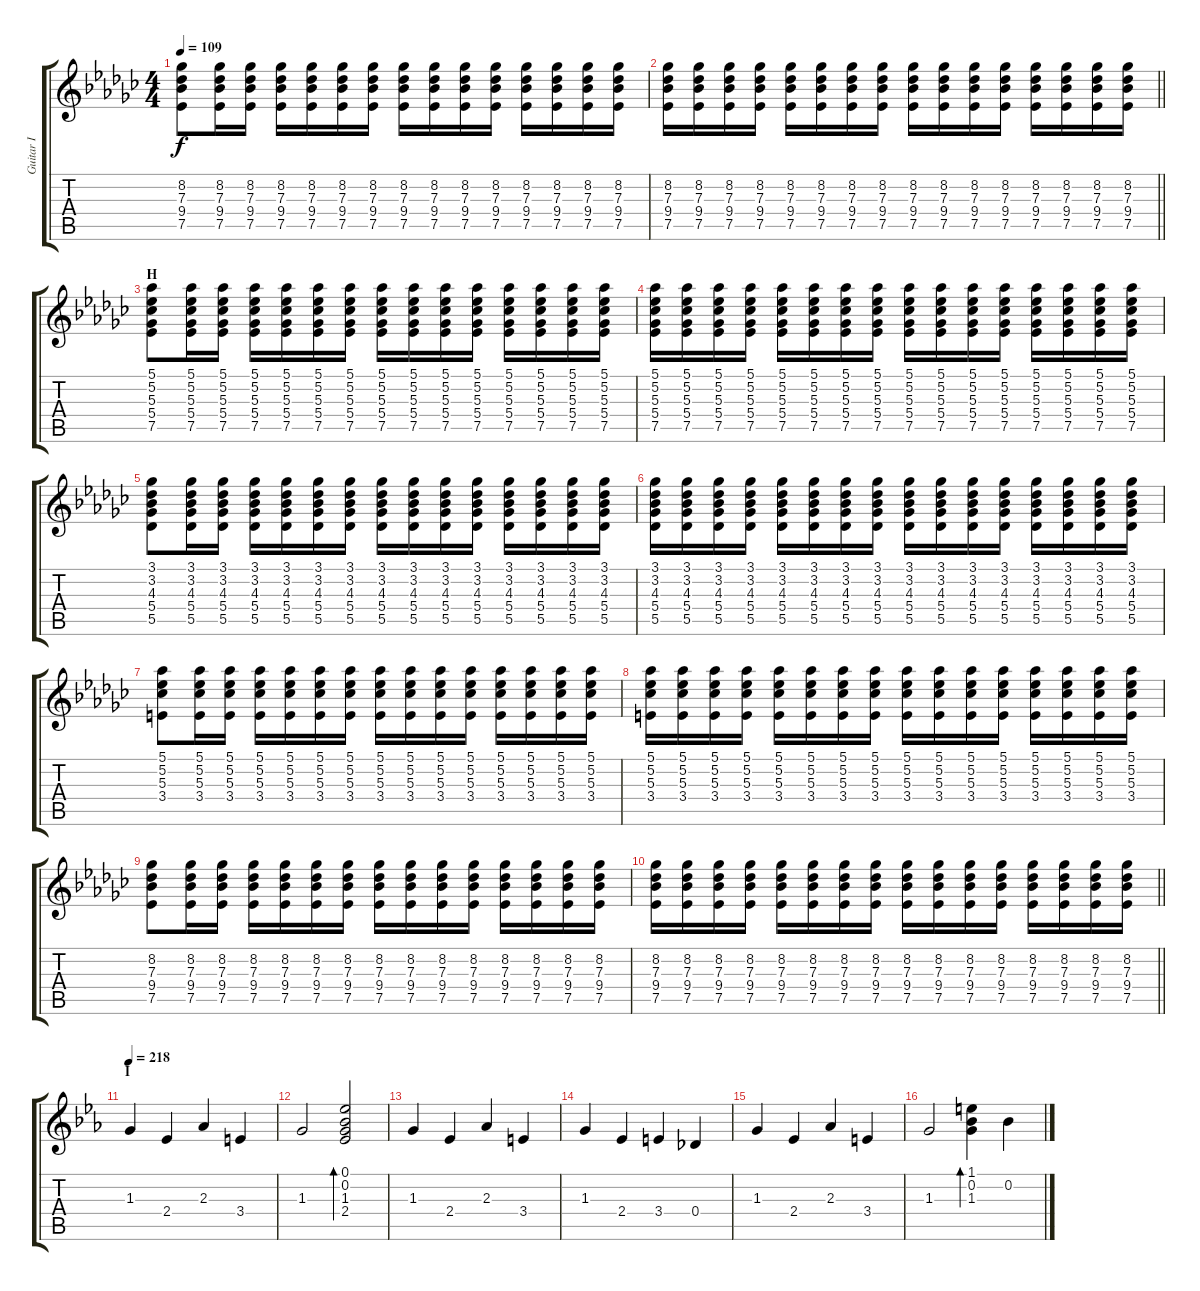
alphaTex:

\track ("Guitar I" "Guitar I") {instrument distortionguitar}
\staff {score tabs}
\tuning (Eb4 Bb3 Gb3 Db3 Ab2 Db2) {hide}
\ts (4 4)
\tempo 109
\clef g2
\ks ebminor
(8.2 7.3 9.4 7.5).8{dy f} (8.2 7.3 9.4 7.5).16 (8.2 7.3 9.4 7.5).16 (8.2 7.3 9.4 7.5).16 (8.2 7.3 9.4 7.5).16 (8.2 7.3 9.4 7.5).16 (8.2 7.3 9.4 7.5).16 (8.2 7.3 9.4 7.5).16 (8.2 7.3 9.4 7.5).16 (8.2 7.3 9.4 7.5).16 (8.2 7.3 9.4 7.5).16 (8.2 7.3 9.4 7.5).16 (8.2 7.3 9.4 7.5).16 (8.2 7.3 9.4 7.5).16 (8.2 7.3 9.4 7.5).16 |
\barLineRight lightlight
(8.2 7.3 9.4 7.5).16 (8.2 7.3 9.4 7.5).16 (8.2 7.3 9.4 7.5).16 (8.2 7.3 9.4 7.5).16 (8.2 7.3 9.4 7.5).16 (8.2 7.3 9.4 7.5).16 (8.2 7.3 9.4 7.5).16 (8.2 7.3 9.4 7.5).16 (8.2 7.3 9.4 7.5).16 (8.2 7.3 9.4 7.5).16 (8.2 7.3 9.4 7.5).16 (8.2 7.3 9.4 7.5).16 (8.2 7.3 9.4 7.5).16 (8.2 7.3 9.4 7.5).16 (8.2 7.3 9.4 7.5).16 (8.2 7.3 9.4 7.5).16 |
\section ("" "H")
(5.1 5.2 5.3 5.4 7.5).8 (5.1 5.2 5.3 5.4 7.5).16 (5.1 5.2 5.3 5.4 7.5).16 (5.1 5.2 5.3 5.4 7.5).16 (5.1 5.2 5.3 5.4 7.5).16 (5.1 5.2 5.3 5.4 7.5).16 (5.1 5.2 5.3 5.4 7.5).16 (5.1 5.2 5.3 5.4 7.5).16 (5.1 5.2 5.3 5.4 7.5).16 (5.1 5.2 5.3 5.4 7.5).16 (5.1 5.2 5.3 5.4 7.5).16 (5.1 5.2 5.3 5.4 7.5).16 (5.1 5.2 5.3 5.4 7.5).16 (5.1 5.2 5.3 5.4 7.5).16 (5.1 5.2 5.3 5.4 7.5).16 |
(5.1 5.2 5.3 5.4 7.5).16 (5.1 5.2 5.3 5.4 7.5).16 (5.1 5.2 5.3 5.4 7.5).16 (5.1 5.2 5.3 5.4 7.5).16 (5.1 5.2 5.3 5.4 7.5).16 (5.1 5.2 5.3 5.4 7.5).16 (5.1 5.2 5.3 5.4 7.5).16 (5.1 5.2 5.3 5.4 7.5).16 (5.1 5.2 5.3 5.4 7.5).16 (5.1 5.2 5.3 5.4 7.5).16 (5.1 5.2 5.3 5.4 7.5).16 (5.1 5.2 5.3 5.4 7.5).16 (5.1 5.2 5.3 5.4 7.5).16 (5.1 5.2 5.3 5.4 7.5).16 (5.1 5.2 5.3 5.4 7.5).16 (5.1 5.2 5.3 5.4 7.5).16 |
(3.1 3.2 4.3 5.4 5.5).8 (3.1 3.2 4.3 5.4 5.5).16 (3.1 3.2 4.3 5.4 5.5).16 (3.1 3.2 4.3 5.4 5.5).16 (3.1 3.2 4.3 5.4 5.5).16 (3.1 3.2 4.3 5.4 5.5).16 (3.1 3.2 4.3 5.4 5.5).16 (3.1 3.2 4.3 5.4 5.5).16 (3.1 3.2 4.3 5.4 5.5).16 (3.1 3.2 4.3 5.4 5.5).16 (3.1 3.2 4.3 5.4 5.5).16 (3.1 3.2 4.3 5.4 5.5).16 (3.1 3.2 4.3 5.4 5.5).16 (3.1 3.2 4.3 5.4 5.5).16 (3.1 3.2 4.3 5.4 5.5).16 |
(3.1 3.2 4.3 5.4 5.5).16 (3.1 3.2 4.3 5.4 5.5).16 (3.1 3.2 4.3 5.4 5.5).16 (3.1 3.2 4.3 5.4 5.5).16 (3.1 3.2 4.3 5.4 5.5).16 (3.1 3.2 4.3 5.4 5.5).16 (3.1 3.2 4.3 5.4 5.5).16 (3.1 3.2 4.3 5.4 5.5).16 (3.1 3.2 4.3 5.4 5.5).16 (3.1 3.2 4.3 5.4 5.5).16 (3.1 3.2 4.3 5.4 5.5).16 (3.1 3.2 4.3 5.4 5.5).16 (3.1 3.2 4.3 5.4 5.5).16 (3.1 3.2 4.3 5.4 5.5).16 (3.1 3.2 4.3 5.4 5.5).16 (3.1 3.2 4.3 5.4 5.5).16 |
(5.1 5.2 5.3 3.4).8 (5.1 5.2 5.3 3.4).16 (5.1 5.2 5.3 3.4).16 (5.1 5.2 5.3 3.4).16 (5.1 5.2 5.3 3.4).16 (5.1 5.2 5.3 3.4).16 (5.1 5.2 5.3 3.4).16 (5.1 5.2 5.3 3.4).16 (5.1 5.2 5.3 3.4).16 (5.1 5.2 5.3 3.4).16 (5.1 5.2 5.3 3.4).16 (5.1 5.2 5.3 3.4).16 (5.1 5.2 5.3 3.4).16 (5.1 5.2 5.3 3.4).16 (5.1 5.2 5.3 3.4).16 |
(5.1 5.2 5.3 3.4).16 (5.1 5.2 5.3 3.4).16 (5.1 5.2 5.3 3.4).16 (5.1 5.2 5.3 3.4).16 (5.1 5.2 5.3 3.4).16 (5.1 5.2 5.3 3.4).16 (5.1 5.2 5.3 3.4).16 (5.1 5.2 5.3 3.4).16 (5.1 5.2 5.3 3.4).16 (5.1 5.2 5.3 3.4).16 (5.1 5.2 5.3 3.4).16 (5.1 5.2 5.3 3.4).16 (5.1 5.2 5.3 3.4).16 (5.1 5.2 5.3 3.4).16 (5.1 5.2 5.3 3.4).16 (5.1 5.2 5.3 3.4).16 |
(8.2 7.3 9.4 7.5).8 (8.2 7.3 9.4 7.5).16 (8.2 7.3 9.4 7.5).16 (8.2 7.3 9.4 7.5).16 (8.2 7.3 9.4 7.5).16 (8.2 7.3 9.4 7.5).16 (8.2 7.3 9.4 7.5).16 (8.2 7.3 9.4 7.5).16 (8.2 7.3 9.4 7.5).16 (8.2 7.3 9.4 7.5).16 (8.2 7.3 9.4 7.5).16 (8.2 7.3 9.4 7.5).16 (8.2 7.3 9.4 7.5).16 (8.2 7.3 9.4 7.5).16 (8.2 7.3 9.4 7.5).16 |
\barLineRight lightlight
(8.2 7.3 9.4 7.5).16 (8.2 7.3 9.4 7.5).16 (8.2 7.3 9.4 7.5).16 (8.2 7.3 9.4 7.5).16 (8.2 7.3 9.4 7.5).16 (8.2 7.3 9.4 7.5).16 (8.2 7.3 9.4 7.5).16 (8.2 7.3 9.4 7.5).16 (8.2 7.3 9.4 7.5).16 (8.2 7.3 9.4 7.5).16 (8.2 7.3 9.4 7.5).16 (8.2 7.3 9.4 7.5).16 (8.2 7.3 9.4 7.5).16 (8.2 7.3 9.4 7.5).16 (8.2 7.3 9.4 7.5).16 (8.2 7.3 9.4 7.5).16 |
\section ("" "I")
\tempo 218
\ks eb
1.3.4{instrument electricguitarjazz} 2.4.4 2.3.4 3.4.4 |
1.3.2 (0.1 0.2 1.3 2.4).2{bd 240} |
1.3.4 2.4.4 2.3.4 3.4.4 |
1.3.4 2.4.4 3.4.4 0.4.4 |
1.3.4 2.4.4 2.3.4 3.4.4 |
1.3.2 (1.1 0.2 1.3).4{bd 240} 0.2.4
